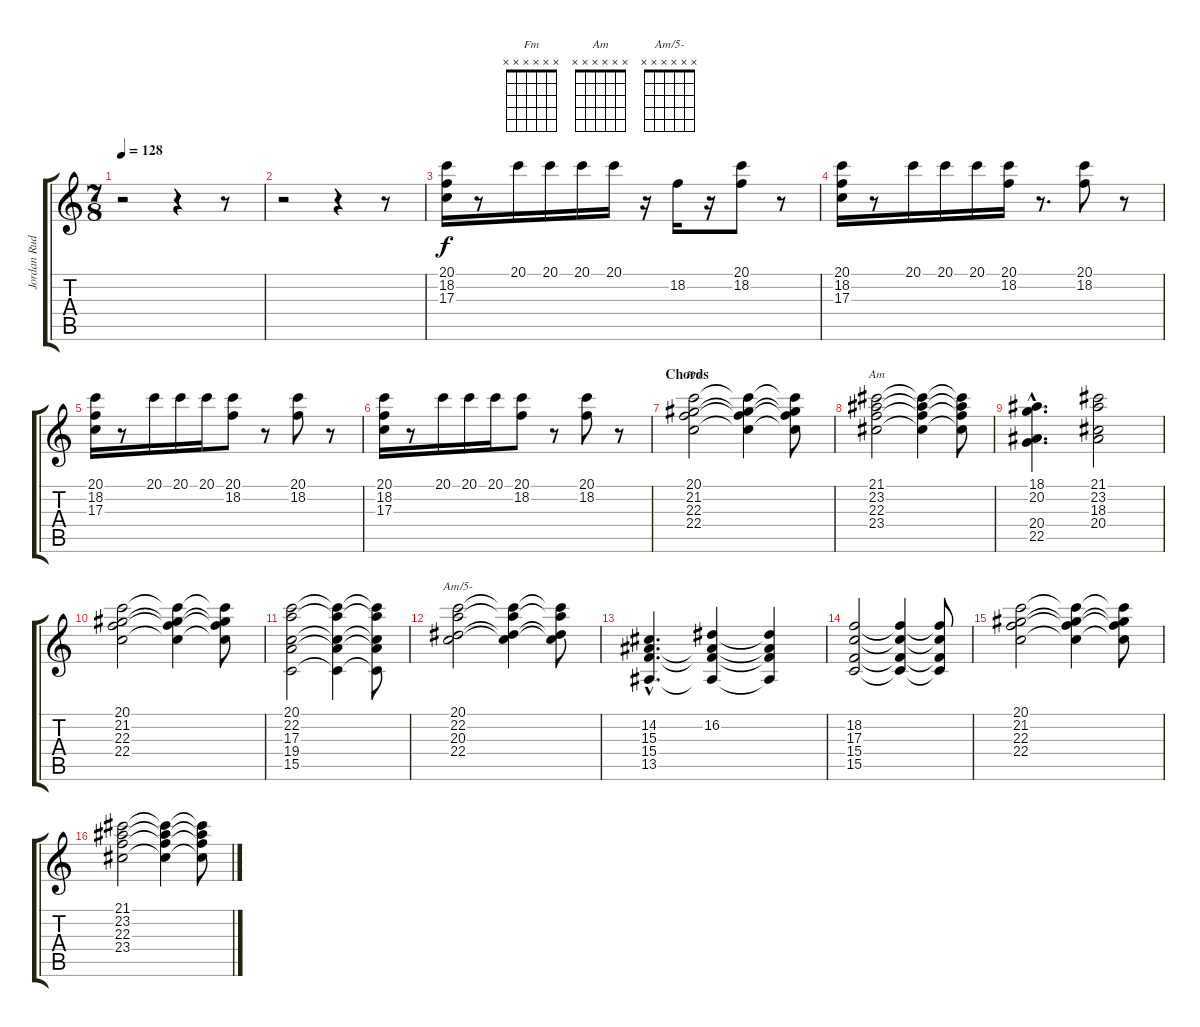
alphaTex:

\track ("Jordan Rudess" "Jordan Rud") {instrument lead1square}
\staff {score tabs}
\tuning (E4 B3 G3 D3 A2 E2) {hide}
\chord ("Fm" x x x x x x)
\chord ("Am" x x x x x x)
\chord ("Am/5-" x x x x x x)
\ts (7 8)
\tempo 128
\clef g2
\ks c
r.2{dy f} r.4 r.8 |
r.2 r.4 r.8 |
(20.1 18.2 17.3).16{instrument rockorgan} r.8 20.1.16 20.1.16 20.1.16 20.1.16 r.16 18.2.16 r.16 (20.1 18.2).8 r.8 |
(20.1 18.2 17.3).16 r.8 20.1.16 20.1.16 20.1.16 (20.1 18.2).16 r.8{d} (20.1 18.2).8 r.8 |
(20.1 18.2 17.3).16 r.8 20.1.16 20.1.16 20.1.16 (20.1 18.2).8 r.8 (20.1 18.2).8 r.8 |
(20.1 18.2 17.3).16 r.8 20.1.16 20.1.16 20.1.16 (20.1 18.2).8 r.8 (20.1 18.2).8 r.8 |
\section ("" "Chords")
(20.1 21.2 22.3 22.4).2{ch "Fm" volume 8 balance 8 instrument rockorgan} (20.1{t} 21.2{t} 22.3{t} 22.4{t}).4 (20.1{t} 21.2{t} 22.3{t} 22.4{t}).8 |
(21.1 23.2 22.3 23.4).2{ch "Am"} (21.1{t} 23.2{t} 22.3{t} 23.4{t}).4 (21.1{t} 23.2{t} 22.3{t} 23.4{t}).8 |
(18.1{hac} 20.2{hac} 20.4{hac} 22.5{hac}).4{d} (21.1 23.2 18.3 20.4).2 |
(20.1 21.2 22.3 22.4).2 (20.1{t} 21.2{t} 22.3{t} 22.4{t}).4 (20.1{t} 21.2{t} 22.3{t} 22.4{t}).8 |
(20.1 22.2 17.3 19.4 15.5).2 (20.1{t} 22.2{t} 17.3{t} 19.4{t} 15.5{t}).4 (20.1{t} 22.2{t} 17.3{t} 19.4{t} 15.5{t}).8 |
(20.1 22.2 20.3 22.4).2{ch "Am/5-"} (20.1{t} 22.2{t} 20.3{t} 22.4{t}).4 (20.1{t} 22.2{t} 20.3{t} 22.4{t}).8 |
(14.2{hac} 15.3{hac} 15.4{hac} 13.5{hac}).4{d} (16.2 15.3{t} 15.4{t} 13.5{t}).4 (16.2{t} 15.3{t} 15.4{t} 13.5{t}).4 |
(18.2 17.3 15.4 15.5).2 (18.2{t} 17.3{t} 15.4{t} 15.5{t}).4 (18.2{t} 17.3{t} 15.4{t} 15.5{t}).8 |
(20.1 21.2 22.3 22.4).2 (20.1{t} 21.2{t} 22.3{t} 22.4{t}).4 (20.1{t} 21.2{t} 22.3{t} 22.4{t}).8 |
(21.1 23.2 22.3 23.4).2 (21.1{t} 23.2{t} 22.3{t} 23.4{t}).4 (21.1{t} 23.2{t} 22.3{t} 23.4{t}).8
